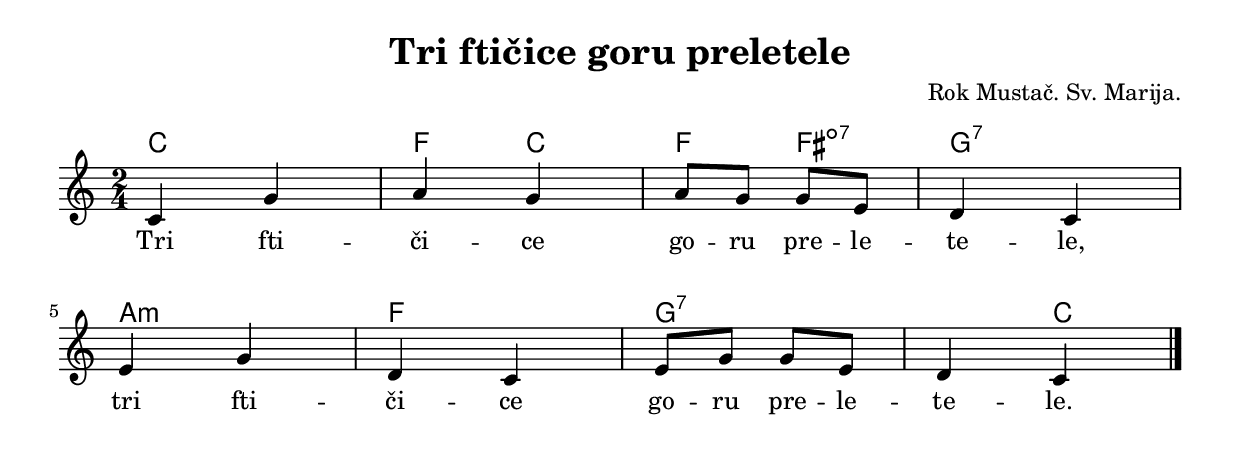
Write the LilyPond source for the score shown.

\version "2.24.1"
\include "deutsch.ly"

\header {
  title = "Tri ftičice goru preletele"
  %subtitle = "II."
  composer = "Rok Mustač. Sv. Marija."
}

\paper {
  #(set-paper-size "a4")
  indent = 0
  top-margin = 10
  markup-system-spacing = #'((basic-distance . 0.1) (padding . 2))
  system-system-spacing = #'((basic-distance . 0.1) (padding . 4))
  %annotate-spacing = ##t
}

global = {
  \key c \major
  \numericTimeSignature
  \time 2/4
}

chordNames = \chordmode {
  \global
  % Chords follow here.
  \set chordChanges = ##t
  \semiGermanChords
  c4 c f c
  f fis:dim7 g2:7
  a2:m
  f2
  g2.:7 c4
  
}

melody = \relative c' {
  \global
  % Music follows here.
  c4 g' |
  a4 g |
  a8 g g e |
  d4 c | \break
  e4 g |
  d4 c |
  e8 g g e |
  d4 c |
  \bar "|."
}

verse = \lyricmode {
  % Lyrics follow here.
  Tri fti -- či -- ce go -- ru pre -- le -- te -- le,
  tri fti -- či -- ce go -- ru pre -- le -- te -- le.
}

\score {
  <<
    \new ChordNames \chordNames
    \new Staff { \melody }
    \addlyrics { \verse }
  >>
  \layout { }
}
